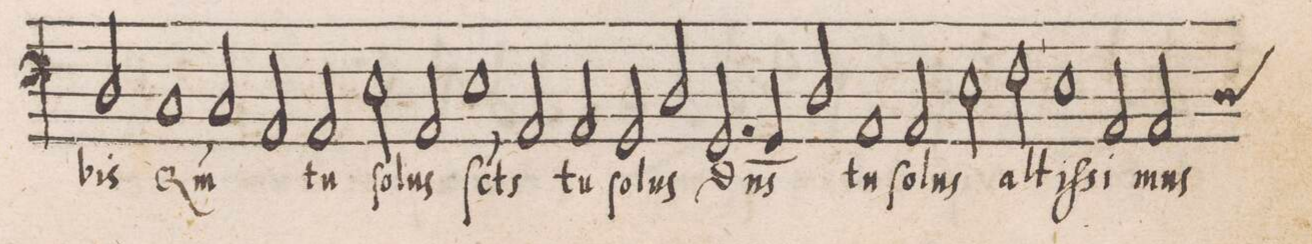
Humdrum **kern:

**kern	**text
*I"BASSVS	*
*clefF4	*
*k[]	*
*met(c|)	*
*M2/1	*
2D/	-bis
1C	Q(uo-
=71	=71
2C/	-ni-
2AA/	-a)m
2AA/	tu
=72	=72
2E\	ſo-
2AA/	-lus
1E	ſ(an)-
=73	=73
2AA/	-ct(u)s
2AA/	tu
2GG/	ſo-
2D/	-lus
=74	=74
2.GG/	D(o-
4GG/	-mi)-
2D/	-n(u)s
1AA	tu
=75	=75
2AA/	ſo-
2E,\	-lus
2F\	al-
=76	=76
1E	-tiſ-
2AA/	-si-
*custos:D	*
2AA/	-mus
=77	=77
*-	*-
